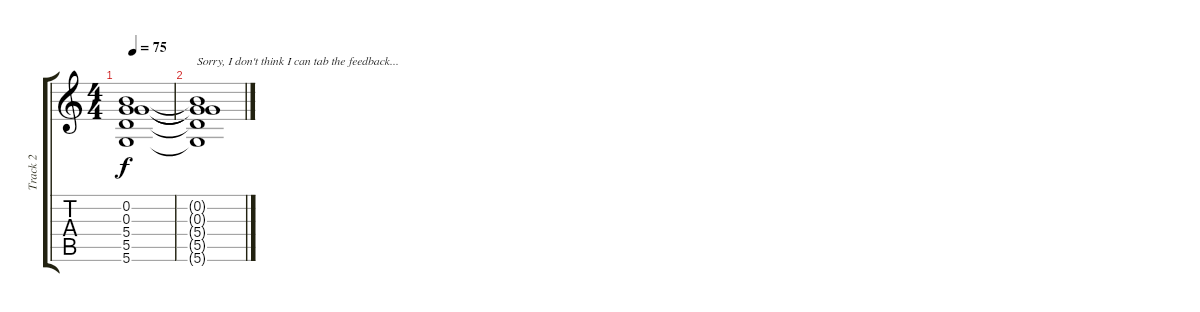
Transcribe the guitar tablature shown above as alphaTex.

\track ("Track 2" "Track 2") {instrument distortionguitar}
\staff {score tabs}
\tuning (E4 B3 G3 D3 A2 D2) {hide}
\ts (4 4)
\tempo 75
\clef g2
\ks c
(0.2{t} 0.3{t} 5.4{t} 5.5{t} 5.6{t}).1{dy f} |
(0.2{t} 0.3{t} 5.4{t} 5.5{t} 5.6{t}).1{txt "Sorry, I don't think I can tab the feedback..."}
